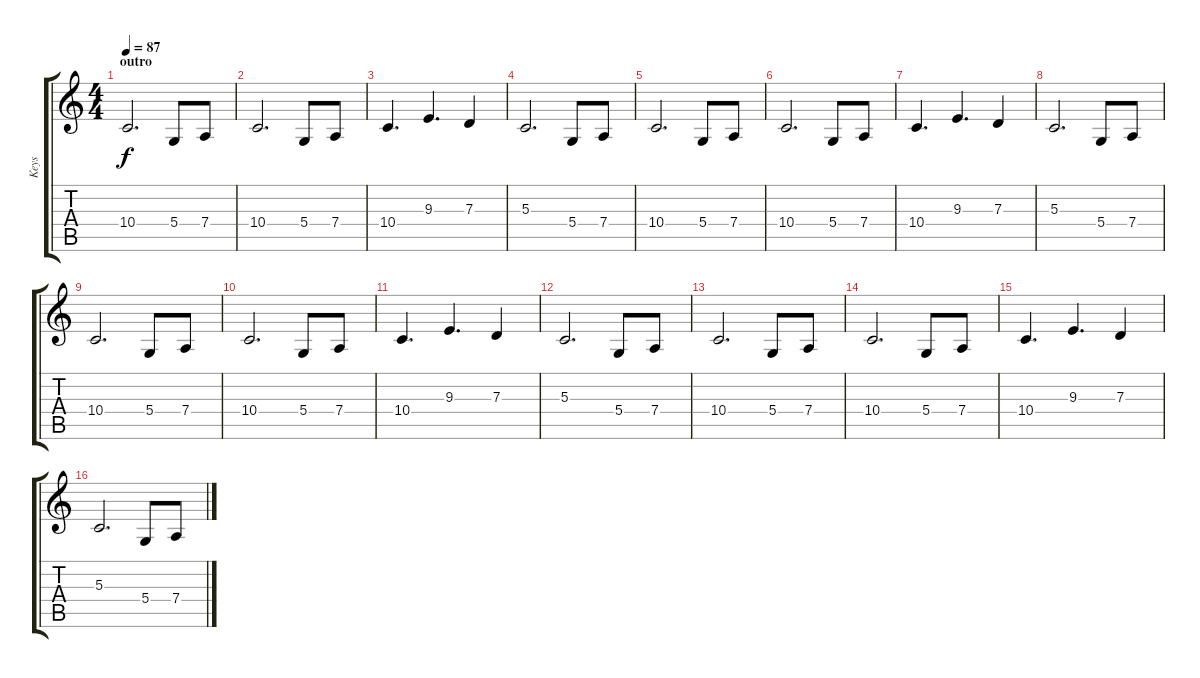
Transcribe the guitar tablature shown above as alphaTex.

\track ("Keys" "Keys") {instrument pad1newage}
\staff {score tabs}
\tuning (E4 B3 G3 D3 A2 E2) {hide}
\ts (4 4)
\section ("" "outro")
\tempo 87
\clef g2
\ks c
10.4.2{d dy f} 5.4.8 7.4.8 |
10.4.2{d} 5.4.8 7.4.8 |
10.4.4{d} 9.3.4{d} 7.3.4 |
5.3.2{d} 5.4.8 7.4.8 |
10.4.2{d} 5.4.8 7.4.8 |
10.4.2{d} 5.4.8 7.4.8 |
10.4.4{d} 9.3.4{d} 7.3.4 |
5.3.2{d} 5.4.8 7.4.8 |
10.4.2{d} 5.4.8 7.4.8 |
10.4.2{d} 5.4.8 7.4.8 |
10.4.4{d} 9.3.4{d} 7.3.4 |
5.3.2{d} 5.4.8 7.4.8 |
10.4.2{d} 5.4.8 7.4.8 |
10.4.2{d} 5.4.8 7.4.8 |
10.4.4{d} 9.3.4{d} 7.3.4 |
5.3.2{d} 5.4.8 7.4.8
